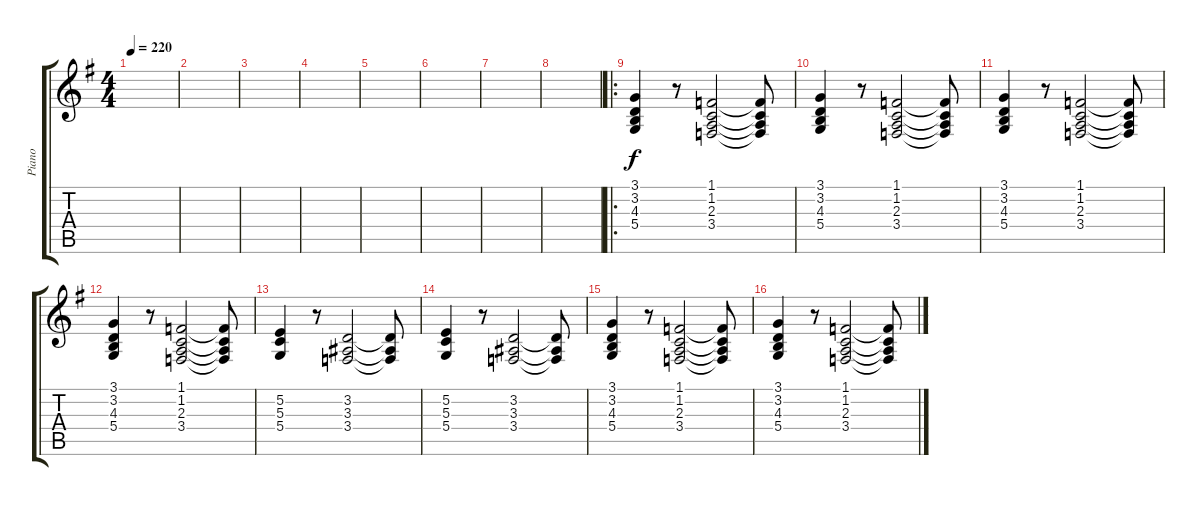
\track ("Piano" "Piano") {instrument brightacousticpiano}
\staff {score tabs}
\tuning (E4 B3 G3 D3 A2 E2) {hide}
\ts (4 4)
\tempo 220
\clef g2
\ks g
|
|
|
|
|
|
|
|
\ro
(3.1 3.2 4.3 5.4).4 r.8 (1.1 1.2 2.3 3.4).2 (1.1{t} 1.2{t} 2.3{t} 3.4{t}).8 |
(3.1 3.2 4.3 5.4).4 r.8 (1.1 1.2 2.3 3.4).2 (1.1{t} 1.2{t} 2.3{t} 3.4{t}).8 |
(3.1 3.2 4.3 5.4).4 r.8 (1.1 1.2 2.3 3.4).2 (1.1{t} 1.2{t} 2.3{t} 3.4{t}).8 |
(3.1 3.2 4.3 5.4).4 r.8 (1.1 1.2 2.3 3.4).2 (1.1{t} 1.2{t} 2.3{t} 3.4{t}).8 |
(5.2 5.3 5.4).4 r.8 (3.2 3.3 3.4).2 (3.2{t} 3.3{t} 3.4{t}).8 |
(5.2 5.3 5.4).4 r.8 (3.2 3.3 3.4).2 (3.2{t} 3.3{t} 3.4{t}).8 |
(3.1 3.2 4.3 5.4).4 r.8 (1.1 1.2 2.3 3.4).2 (1.1{t} 1.2{t} 2.3{t} 3.4{t}).8 |
(3.1 3.2 4.3 5.4).4 r.8 (1.1 1.2 2.3 3.4).2 (1.1{t} 1.2{t} 2.3{t} 3.4{t}).8
